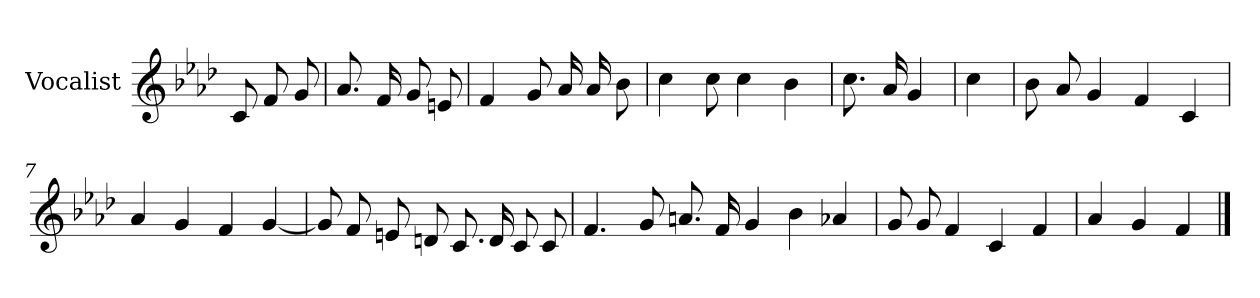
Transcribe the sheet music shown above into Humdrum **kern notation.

**kern
*part1
*staff1
*I"Vocalist
*k[b-e-a-d-]
*f:
=
8c
8f
8g
=1
8.a-
16f
8g
8en
=2
4f
8g
16a-
16a-
8b-
=3
4cc
8cc
4cc
4b-
=4
8.cc
16a-
4g
=5
4cc
=6
8b-
8a-
4g
4f
4c
=7
4a-
4g
4f
[4g
=8
8g]
8f
8en
8dn
8.c
16d
8c
8c
=9
4.f
8g
8.an
16f
4g
4b-
4a-X
=10
8g
8g
4f
4c
4f
=11
4a-
4g
4f
==
*-
